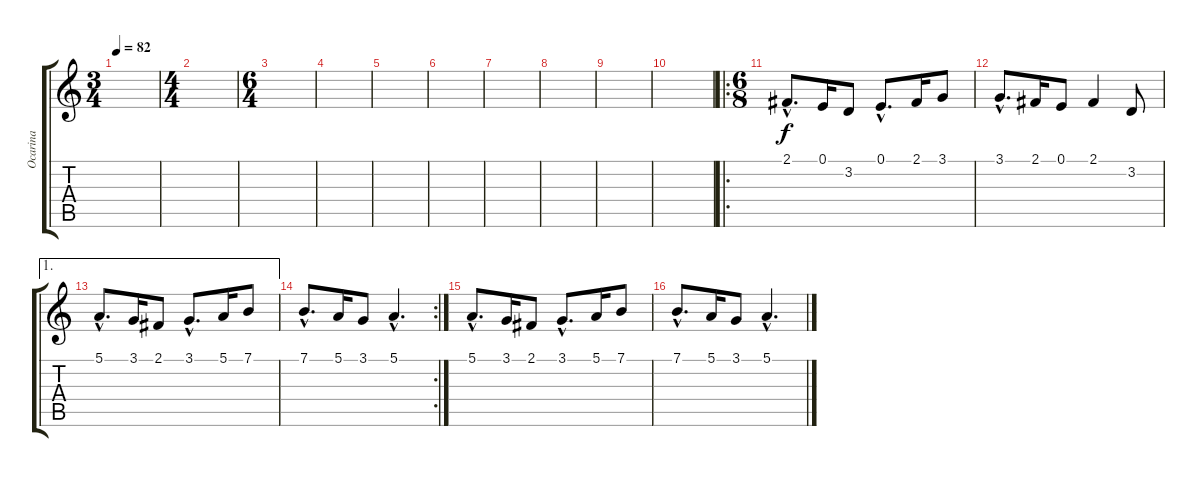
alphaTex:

\track ("Ocarina" "Ocarina") {instrument ocarina}
\staff {score tabs}
\tuning (E4 B3 G3 D3 A2 E2) {hide}
\ts (3 4)
\tempo 82
\clef g2
\ks c
|
\ts (4 4)
|
\ts (6 4)
|
|
|
|
|
|
|
|
\ro
\ts (6 8)
2.1{hac}.8{d volume 16} 0.1.16 3.2.8 0.1{hac}.8{d} 2.1.16 3.1.8 |
3.1{hac}.8{d} 2.1.16 0.1.8 2.1.4 3.2.8 |
\ae 1
5.1{hac}.8{d} 3.1.16 2.1.8 3.1{hac}.8{d} 5.1.16 7.1.8 |
\rc 2
7.1{hac}.8{d} 5.1.16 3.1.8 5.1{hac}.4{d} |
5.1{hac}.8{d} 3.1.16 2.1.8 3.1{hac}.8{d} 5.1.16 7.1.8 |
7.1{hac}.8{d} 5.1.16 3.1.8 5.1{hac}.4{d}
